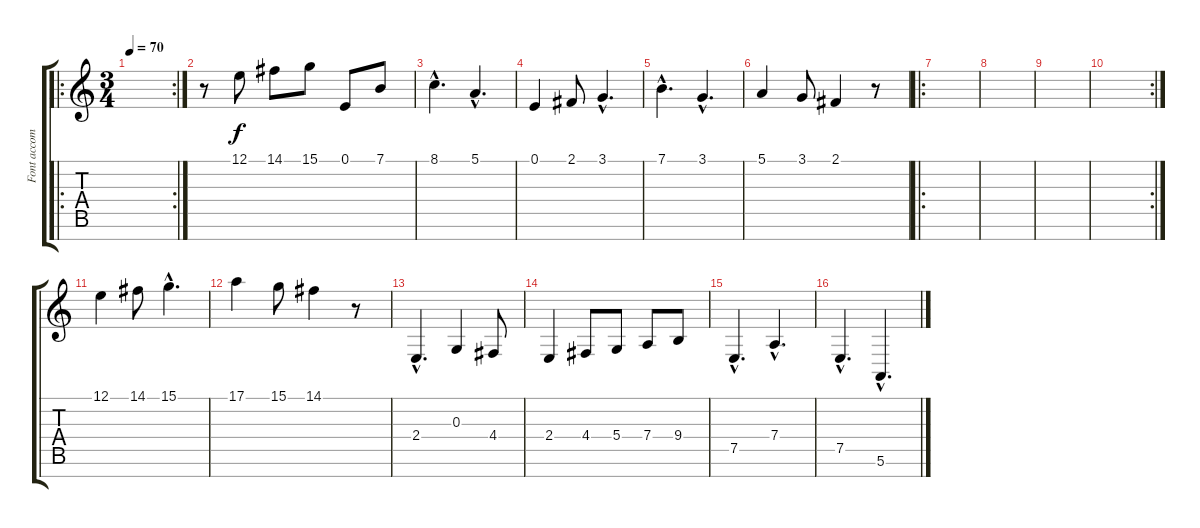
\track ("Font accom " "Font accom") {instrument synthstrings2}
\staff {score tabs}
\tuning (E4 B3 G3 D3 A2 E2 B1) {hide}
\ro
\rc 2
\ts (3 4)
\tempo 70
\clef g2
\ks c
|
r.8 12.1.8 14.1.8 15.1.8 0.1.8 7.1.8 |
8.1{hac}.4{d} 5.1{hac}.4{d} |
0.1.4 2.1.8 3.1{hac}.4{d} |
7.1{hac}.4{d} 3.1{hac}.4{d} |
5.1.4 3.1.8 2.1.4 r.8 |
\ro
|
|
|
\rc 2
|
12.1.4 14.1.8 15.1{hac}.4{d} |
17.1.4 15.1.8 14.1.4 r.8 |
2.4{hac}.4{d} 0.3.4 4.4.8 |
2.4.4 4.4.8 5.4.8 7.4.8 9.4.8 |
7.5{hac}.4{d} 7.4{hac}.4{d} |
7.5{hac}.4{d} 5.6{hac}.4{d}
